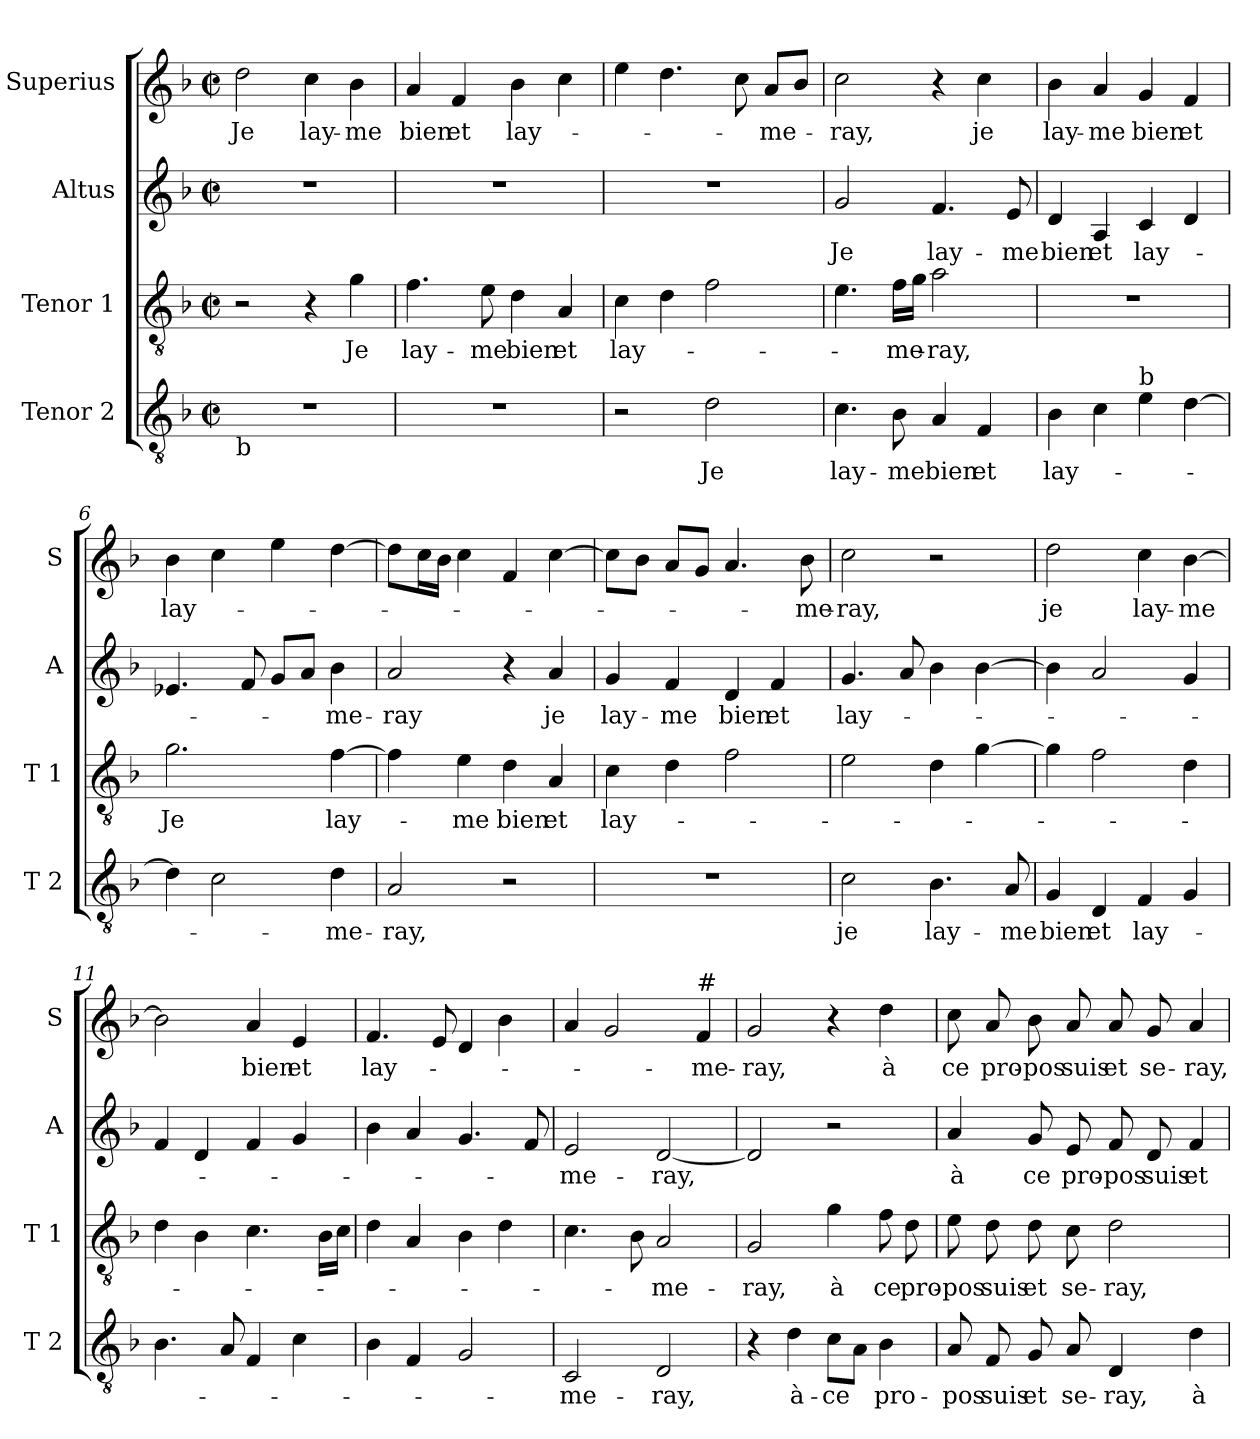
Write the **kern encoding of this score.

**kern	**text	**kern	**text	**kern	**text	**kern	**text
*part4	*part4	*part3	*part3	*part2	*part2	*part1	*part1
*staff4	*staff4	*staff3	*staff3	*staff2	*staff2	*staff1	*staff1
*I"Tenor 2	*	*I"Tenor 1	*	*I"Altus	*	*I"Superius	*
*I'T 2	*	*I'T 1	*	*I'A	*	*I'S	*
*clefGv2	*	*clefGv2	*	*clefG2	*	*clefG2	*
*k[b-]	*	*k[b-]	*	*k[b-]	*	*k[b-]	*
*F:	*	*F:	*	*F:	*	*F:	*
*M2/2	*	*M2/2	*	*M2/2	*	*M2/2	*
*met(c|)	*	*met(c|)	*	*met(c|)	*	*met(c|)	*
=1	=1	=1	=1	=1	=1	=1	=1
!LO:TX:b:t=b	!	!	!	!	!	!	!
1r	.	2r	.	1r	.	2dd\	Je
.	.	4r	.	.	.	4cc\	lay-
.	.	4g\	Je	.	.	4b-\	-me
=2	=2	=2	=2	=2	=2	=2	=2
1r	.	4.f\	lay-	1r	.	4a/	bien
.	.	.	.	.	.	4f/	et
.	.	8e\	-me	.	.	.	.
.	.	4d\	bien	.	.	4b-\	lay-
.	.	4A/	et	.	.	4cc\	.
=3	=3	=3	=3	=3	=3	=3	=3
2r	.	4c\	lay-	1r	.	4ee\	.
.	.	4d\	.	.	.	4.dd\	.
2d\	Je	2f\	.	.	.	.	.
.	.	.	.	.	.	8cc\	.
.	.	.	.	.	.	8a/L	-me-
.	.	.	.	.	.	8b-/J	.
=4	=4	=4	=4	=4	=4	=4	=4
4.c\	lay-	4.e\	.	2g/	Je	2cc\	-ray,
8B-\	-me	16f\LL	-me-	.	.	.	.
.	.	16g\JJ	.	.	.	.	.
4A/	bien	2a\	-ray,	4.f/	lay-	4r	.
4F/	et	.	.	.	.	4cc\	je
.	.	.	.	8e/	-me	.	.
=5	=5	=5	=5	=5	=5	=5	=5
4B-\	lay-	1r	.	4d/	bien	4b-\	lay-
4c\	.	.	.	4A/	et	4a/	-me
!LO:TX:a:t=b	!	!	!	!	!	!	!
4e\	.	.	.	4c/	lay-	4g/	bien
[4d\	.	.	.	4d/	.	4f/	et
!!LO:LB:g=z
=6	=6	=6	=6	=6	=6	=6	=6
4d\]	.	2.g\	Je	4.e-X/	.	4b-\	lay-
2c\	.	.	.	.	.	4cc\	.
.	.	.	.	8f/	.	.	.
.	.	.	.	8g/L	.	4ee\	.
.	.	.	.	8a/J	.	.	.
4d\	-me-	[4f\	lay-	4b-\	-me-	[4dd\	.
=7	=7	=7	=7	=7	=7	=7	=7
2A/	-ray,	4f\]	.	2a/	-ray	8dd\L]	.
.	.	.	.	.	.	16cc\L	.
.	.	.	.	.	.	16b-\JJ	.
.	.	4e\	-me	.	.	4cc\	.
2r	.	4d\	bien	4r	.	4f/	.
.	.	4A/	et	4a/	je	[4cc\	.
=8	=8	=8	=8	=8	=8	=8	=8
1r	.	4c\	lay-	4g/	lay-	8cc\L]	.
.	.	.	.	.	.	8b-\J	.
.	.	4d\	.	4f/	-me	8a/L	.
.	.	.	.	.	.	8g/J	.
.	.	2f\	.	4d/	bien	4.a/	.
.	.	.	.	4f/	et	.	.
.	.	.	.	.	.	8b-\	-me-
=9	=9	=9	=9	=9	=9	=9	=9
2c\	je	2e\	.	4.g/	lay-	2cc\	-ray,
.	.	.	.	8a/	.	.	.
4.B-\	lay-	4d\	.	4b-\	.	2r	.
.	.	[4g\	.	[4b-\	.	.	.
8A/	-me	.	.	.	.	.	.
=10	=10	=10	=10	=10	=10	=10	=10
4G/	bien	4g\]	.	4b-\]	.	2dd\	je
4D/	et	2f\	.	2a/	.	.	.
4F/	lay-	.	.	.	.	4cc\	lay-
4G/	.	4d\	.	4g/	.	[4b-\	-me
!!LO:LB:g=z
=11	=11	=11	=11	=11	=11	=11	=11
4.B-\	.	4d\	.	4f/	.	2b-\]	.
.	.	4B-\	.	4d/	.	.	.
8A/	.	.	.	.	.	.	.
4F/	.	4.c\	.	4f/	.	4a/	bien
4c\	.	.	.	4g/	.	4e/	et
.	.	16B-\LL	.	.	.	.	.
.	.	16c\JJ	.	.	.	.	.
=12	=12	=12	=12	=12	=12	=12	=12
4B-\	.	4d\	.	4b-\	.	4.f/	lay-
4F/	.	4A/	.	4a/	.	.	.
.	.	.	.	.	.	8e/	.
2G/	.	4B-\	.	4.g/	.	4d/	.
.	.	4d\	.	.	.	4b-\	.
.	.	.	.	8f/	.	.	.
=13	=13	=13	=13	=13	=13	=13	=13
2C/	-me-	4.c\	.	2e/	-me-	4a/	.
.	.	.	.	.	.	2g/	.
.	.	8B-\	.	.	.	.	.
2D/	-ray,	2A/	-me-	[2d/	-ray,	.	.
!	!	!	!	!	!	!LO:TX:a:t=#	!
.	.	.	.	.	.	4f/	-me-
=14	=14	=14	=14	=14	=14	=14	=14
4r	.	2G/	-ray,	2d/]	.	2g/	-ray,
4d\	à-	.	.	.	.	.	.
8c\L	-ce	4g\	à	2r	.	4r	.
8A\J	.	.	.	.	.	.	.
4B-\	pro-	8f\	ce	.	.	4dd\	à
.	.	8d\	pro-	.	.	.	.
=15	=15	=15	=15	=15	=15	=15	=15
8A/	-pos	8e\	-pos	4a/	à	8cc\	ce
8F/	suis	8d\	suis	.	.	8a/	pro-
8G/	et	8d\	et	8g/	ce	8b-\	-pos
8A/	se-	8c\	se-	8e/	pro-	8a/	suis
4D/	-ray,	2d\	-ray,	8f/	-pos	8a/	et
.	.	.	.	8d/	suis	8g/	se-
4d\	à	.	.	4f/	et	4a/	-ray,
=	=	=	=	=	=	=	=
*-	*-	*-	*-	*-	*-	*-	*-
